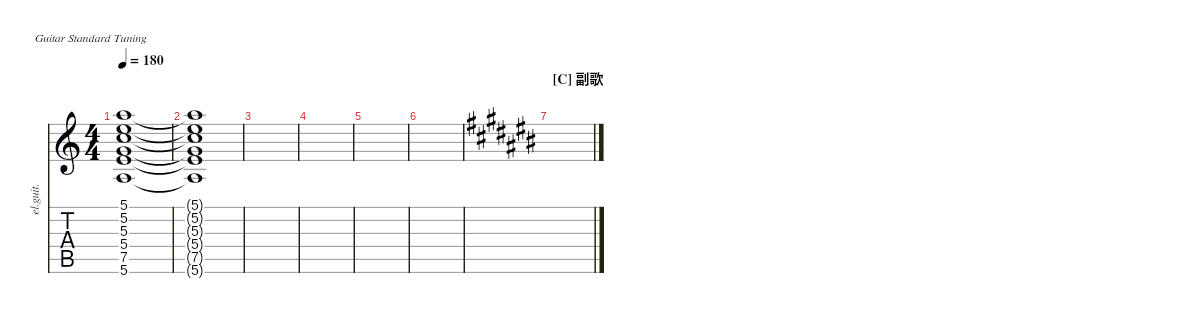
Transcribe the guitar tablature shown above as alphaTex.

\defaultSystemsLayout 4
\hideDynamics
\bracketExtendMode nobrackets
\otherSystemsTrackNameOrientation horizontal
\track ("Clean Part" "el.guit.") {instrument electricguitarclean}
\staff {score tabs}
\tuning (E4 B3 G3 D3 A2 E2)
\ts (4 4)
\tempo 180
\clef g2
\ks c
(5.1{t} 5.2{t} 5.3{t} 5.4{t} 7.5{t} 5.6{t}).1{dy mf} |
(5.1{t} 5.2{t} 5.3{t} 5.4{t} 7.5{t} 5.6{t}).1 |
|
|
|
|
\section ("C" "副歌")
\ks c#
